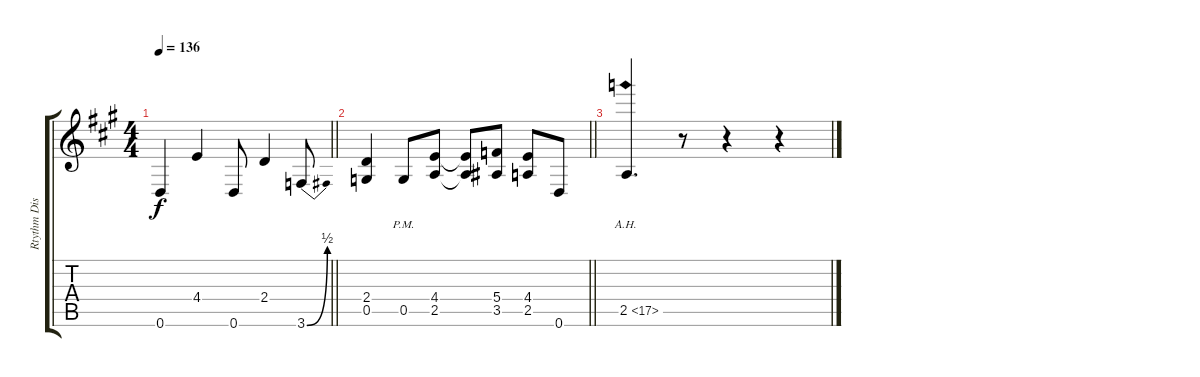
\track ("Rtythm Distortion" "Rtythm Dis") {instrument distortionguitar}
\staff {score tabs}
\tuning (D4 A3 F3 C3 G2 D2) {hide}
\ts (4 4)
\tempo 136
\clef g2
\barLineRight lightlight
\ks a
0.6.4{dy f} 4.4.4 0.6.8 2.4.4 3.6{be (bend 0 0 60 2)}.8 |
\barLineRight lightlight
(2.4 0.5).4 0.5{pm}.8 (4.4 2.5).8 (4.4{t} 2.5{t}).8 (5.4 3.5).8 (4.4 2.5).8 0.6.8 |
2.5{ah 15}.4{d} r.8 r.4 r.4
